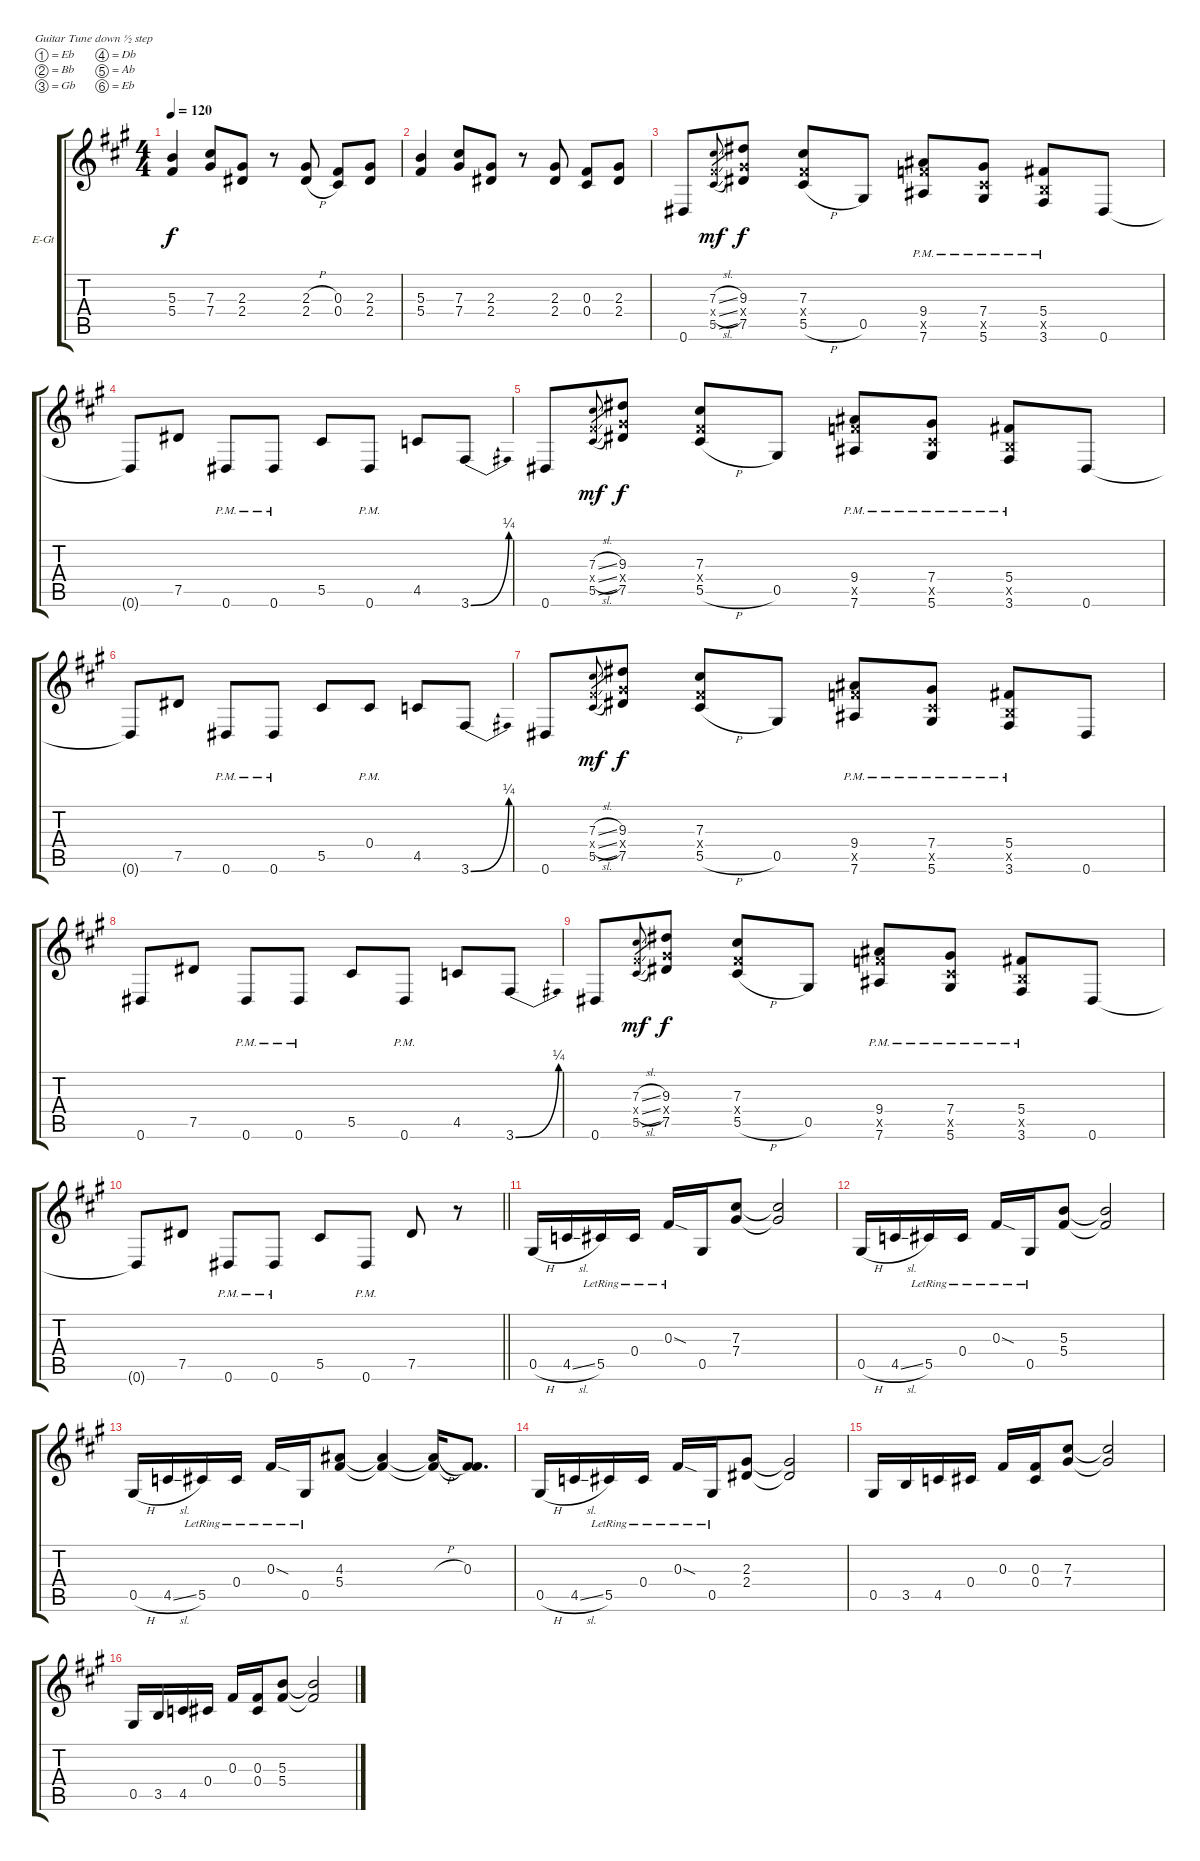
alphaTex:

\bracketExtendMode groupsimilarinstruments
\firstSystemTrackNameOrientation horizontal
\otherSystemsTrackNameOrientation horizontal
\track ("Guitar 1" "E-Gt") {instrument distortionguitar}
\staff {score tabs}
\tuning (Eb4 Bb3 Gb3 Db3 Ab2 Eb2)
\ts (4 4)
\tempo 120
\clef g2
\ks a
(5.3 5.4).4{dy f} (7.3 7.4).8 (2.3 2.4).8 r.8 (2.3{h} 2.4{h}).8 (0.3 0.4).8 (2.3 2.4).8 |
(5.3 5.4).4 (7.3 7.4).8 (2.3 2.4).8 r.8 (2.3 2.4).8 (0.3 0.4).8 (2.3 2.4).8 |
0.6.8 (7.3{sl} 5.4{sl x} 5.5{sl}).8{gr dy mf} (9.3 7.4{x} 7.5).8{dy f} (7.3 5.4{x} 5.5{h}).8 0.5.8 (9.4{pm} 9.5{pm x} 7.6{pm}).8 (7.4{pm} 5.5{pm x} 5.6{pm}).8 (5.4{pm} 3.5{pm x} 3.6{pm}).8 0.6.8 |
0.6{t}.8 7.5.8 0.6{pm}.8 0.6{pm}.8 5.5.8 0.6{pm}.8 4.5.8 3.6{be (bend 0 0 60 1)}.8 |
0.6.8 (7.3{sl} 5.4{sl x} 5.5{sl}).8{gr dy mf} (9.3 7.4{x} 7.5).8{dy f} (7.3 5.4{x} 5.5{h}).8 0.5.8 (9.4{pm} 9.5{pm x} 7.6{pm}).8 (7.4{pm} 5.5{pm x} 5.6{pm}).8 (5.4{pm} 3.5{pm x} 3.6{pm}).8 0.6.8 |
0.6{t}.8 7.5.8 0.6{pm}.8 0.6{pm}.8 5.5.8 0.4{pm}.8 4.5.8 3.6{be (bend 0 0 60 1)}.8 |
0.6.8 (7.3{sl} 5.4{sl x} 5.5{sl}).8{gr dy mf} (9.3 7.4{x} 7.5).8{dy f} (7.3 5.4{x} 5.5{h}).8 0.5.8 (9.4{pm} 9.5{pm x} 7.6{pm}).8 (7.4{pm} 5.5{pm x} 5.6{pm}).8 (5.4{pm} 3.5{pm x} 3.6{pm}).8 0.6.8 |
0.6.8 7.5.8 0.6{pm}.8 0.6{pm}.8 5.5.8 0.6{pm}.8 4.5.8 3.6{be (bend 0 0 60 1)}.8 |
0.6.8 (7.3{sl} 5.4{sl x} 5.5{sl}).8{gr dy mf} (9.3 7.4{x} 7.5).8{dy f} (7.3 5.4{x} 5.5{h}).8 0.5.8 (9.4{pm} 9.5{pm x} 7.6{pm}).8 (7.4{pm} 5.5{pm x} 5.6{pm}).8 (5.4{pm} 3.5{pm x} 3.6{pm}).8 0.6.8 |
\barLineRight lightlight
0.6{t}.8 7.5.8 0.6{pm}.8 0.6{pm}.8 5.5.8 0.6{pm}.8 7.5.8 r.8 |
0.5{h}.16 4.5{sl}.16 5.5{lr}.16 0.4{lr}.16 0.3{sod lr}.16 0.5.16 (7.3 7.4).8 (7.3{t} 7.4{t}).2 |
0.5{h}.16 4.5{sl}.16 5.5{lr}.16 0.4{lr}.16 0.3{sod lr}.16 0.5{lr}.16 (5.3 5.4).8 (5.3{t} 5.4{t}).2 |
0.5{h}.16 4.5{sl}.16 5.5{lr}.16 0.4{lr}.16 0.3{sod lr}.16 0.5{lr}.16 (4.3 5.4).8 (4.3{t} 5.4{t}).4 (4.3{h t} 5.4{t}).16 (0.3 5.4{t}).8{d} |
0.5{h}.16 4.5{sl}.16 5.5{lr}.16 0.4{lr}.16 0.3{sod lr}.16 0.5{lr}.16 (2.3 2.4).8 (2.3{t} 2.4{t}).2 |
0.5.16 3.5.16 4.5.16 0.4.16 0.3.16 (0.3 0.4).16 (7.3 7.4).8 (7.3{t} 7.4{t}).2 |
0.5.16 3.5.16 4.5.16 0.4.16 0.3.16 (0.3 0.4).16 (5.3 5.4).8 (5.3{t} 5.4{t}).2
